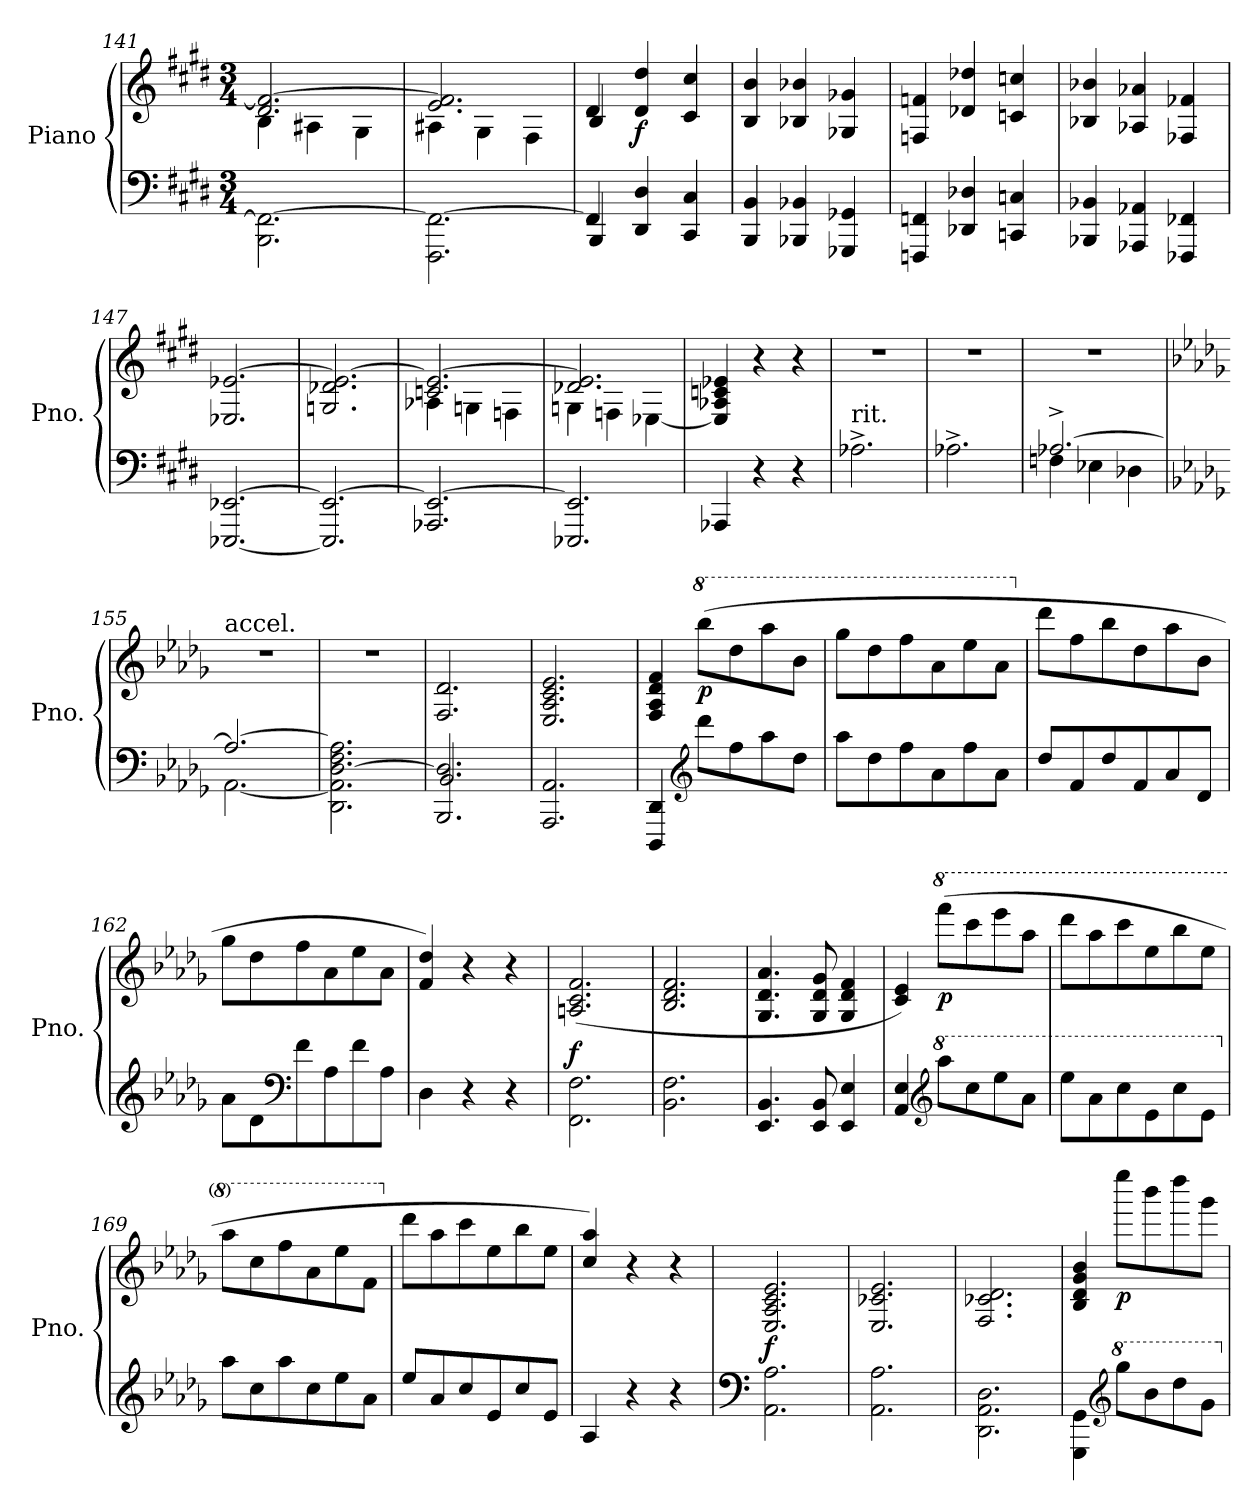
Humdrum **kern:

**kern	**kern	**dynam
*part1	*part1	*part1
*staff2	*staff1	*staff1/2
*I"Piano	*	*
*I'Pno.	*	*
*clefF4	*clefG2	*
*k[f#c#g#d#]	*k[f#c#g#d#]	*
*M3/4	*M3/4	*
=141	=141	=141
*	*^	*
2.BBB\ 2.FF#\_	2.d#/ 2.f#/_	4B\	.
.	.	4A#X\	.
.	.	4G#\	.
=142	=142	=142	=142
2.FFF#\ 2.FF#\_	2.e/ 2.f#/]	4A#X\	.
.	.	4G#\	.
.	.	4F#\	.
=143	=143	=143	=143
*^	*	*	*
4FF#/]	4BBB/	4d#/	4B/	.
!	!	!	!	!LO:DY:b
4DD#/ 4D#/	2ryy	4d#/ 4dd#/	2ryy	f
4CC#/ 4C#/	.	4c#/ 4cc#/	.	.
*v	*v	*	*	*
*	*v	*v	*
=144	=144	=144
4BBB/ 4BB/	4B/ 4b/	.
4BBB-X/ 4BB-X/	4B-X/ 4b-X/	.
4GGG-X/ 4GG-X/	4G-X/ 4g-X/	.
=145	=145	=145
4FFFn/ 4FFn/	4Fn/ 4fn/	.
4DD-X/ 4D-X/	4d-X/ 4dd-X/	.
4CCn/ 4Cn/	4cn/ 4ccn/	.
=146	=146	=146
4BBB-X/ 4BB-X/	4B-X/ 4b-X/	.
4AAA-X/ 4AA-X/	4A-X/ 4a-X/	.
4FFF-X/ 4FF-X/	4F-X/ 4f-X/	.
!!LO:LB:g=z
=147	=147	=147
[2.EEE-X/ [2.EE-X/	2.E-X/ [2.e-X/	.
=148	=148	=148
2.EEE-/] 2.EE-/_	2.Gn/ 2.d-X/ 2.e-/_	.
=149	=149	=149
*	*^	*
2.AAA-X/ 2.EE-/_	2.cn/ 2.e-/_	4A-X\	.
.	.	4Gn\	.
.	.	4Fn\	.
=150	=150	=150	=150
2.EEE-X/ 2.EE-/]	2.d-X/ 2.e-/]	4Gn\	.
.	.	4Fn\	.
.	.	[4E-X\	.
*	*v	*v	*
=151	=151	=151
4AAA-X/	4E-/] 4A-X/ 4cn/ 4e-X/	.
4r	4r	.
4r	4r	.
=152	=152	=152
!LO:TX:a:t=rit.	!	!
2.A-X^\	2.r	.
=153	=153	=153
2.A-X^\	2.r	.
=154	=154	=154
*^	*	*
[2.A-X^/	4Fn\	2.r	.
.	4E-X\	.	.
.	4D-X\	.	.
=155	=155	=155	=155
*k[b-e-a-d-g-]	*	*k[b-e-a-d-g-]	*
!	!	!LO:TX:a:t=accel.	!
2.A-/_	[2.AA-\	2.r	.
*v	*v	*	*
!!LO:LB:g=z
=156	=156	=156
2.DD-\ 2.AA-\] [2.D-\ 2.F\ 2.A-\]	2.r	.
=157	=157	=157
*^	*	*
2.BBB-/ 2.D-/]	2.BB-/	2.F/ 2.d-/	.
*v	*v	*	*
=158	=158	=158
2.AAA-/ 2.AA-/	2.E-/ 2.A-/ 2.c/ 2.e-/	.
=159	=159	=159
4DDD-/ 4DD-/	4F/ 4A-/ 4d-/ 4f/	.
*clefG2	*	*
*	*8va	*
!	!	!LO:DY:b
8ddd-\L	(8bbb-\L	p
8ff\	8ddd-\	.
8aa-\	8aaa-\	.
8dd-\J	8bb-\J	.
=160	=160	=160
8aa-\L	8ggg-\L	.
8dd-\	8ddd-\	.
8ff\	8fff\	.
8a-\	8aa-\	.
8ff\	8eee-\	.
8a-\J	8aa-\J	.
=161	=161	=161
*	*X8va	*
8dd-/L	8ddd-\L	.
8f/	8ff\	.
8dd-/	8bb-\	.
8f/	8dd-\	.
8a-/	8aa-\	.
8d-/J	8b-\J	.
=162	=162	=162
8a-\L	8gg-\L	.
8d-\	8dd-\	.
*clefF4	*	*
8f\	8ff\	.
8A-\	8a-\	.
8f\	8ee-\	.
8A-\J	8a-\J	.
=163	=163	=163
4D-\	4f/ 4dd-/)	.
4r	4r	.
4r	4r	.
!!LO:LB:g=z
=164	=164	=164
!	!	!LO:DY:a=2
2.FF\ 2.F\	(2.An/ 2.c/ 2.f/	f
=165	=165	=165
2.BB-\ 2.F\	2.B-/ 2.d-/ 2.f/	.
=166	=166	=166
4.EE-/ 4.BB-/	4.G-/ 4.d-/ 4.a-/	.
8EE-/ 8BB-/	8G-/ 8d-/ 8g-/	.
4EE-/ 4E-/	4G-/ 4d-/ 4f/	.
=167	=167	=167
4AA-/ 4E-/	4c/ 4e-/)	.
*clefG2	*	*
*8va	*	*
*	*8va	*
!	!	!LO:DY:b
8aaa-\L	(8ffff\L	p
8ccc\	8cccc\	.
8eee-\	8eeee-\	.
8aa-\J	8aaa-\J	.
=168	=168	=168
8eee-\L	8dddd-\L	.
8aa-\	8aaa-\	.
8ccc\	8cccc\	.
8ee-\	8eee-\	.
8ccc\	8bbb-\	.
8ee-\J	8eee-\J	.
=169	=169	=169
*X8va	*	*
8aa-\L	8aaa-\L	.
8cc\	8ccc\	.
8aa-\	8fff\	.
8cc\	8aa-\	.
8ee-\	8eee-\	.
8a-\J	8ff\J	.
=170	=170	=170
*	*X8va	*
8ee-/L	8ddd-\L	.
8a-/	8aa-\	.
8cc/	8ccc\	.
8e-/	8ee-\	.
8cc/	8bb-\	.
8e-/J	8ee-\J	.
!!LO:LB:g=z
=171	=171	=171
4A-/	4cc/ 4aa-/)	.
4r	4r	.
4r	4r	.
=172	=172	=172
*clefF4	*	*
!	!	!LO:DY:a=2
2.AA-\ 2.A-\	2.E-/ 2.A-/ 2.c/ 2.e-/	f
=173	=173	=173
2.AA-\ 2.A-\	2.E-/ 2.c-X/ 2.e-/	.
=174	=174	=174
2.DD-\ 2.AA-\ 2.D-\	2.F/ 2.c-X/ 2.d-/	.
=175	=175	=175
4GGG-\ 4GG-\	4B-/ 4d-/ 4g-/ 4b-/	.
*clefG2	*	*
*8va	*	*
!	!	!LO:DY:b
8ggg-\L	8eeee-\L	p
8bb-\	8bbb-\	.
8ddd-\	8dddd-\	.
8gg-\J	8ggg-\J	.
*X8va	*	*
=	=	=
*-	*-	*-
